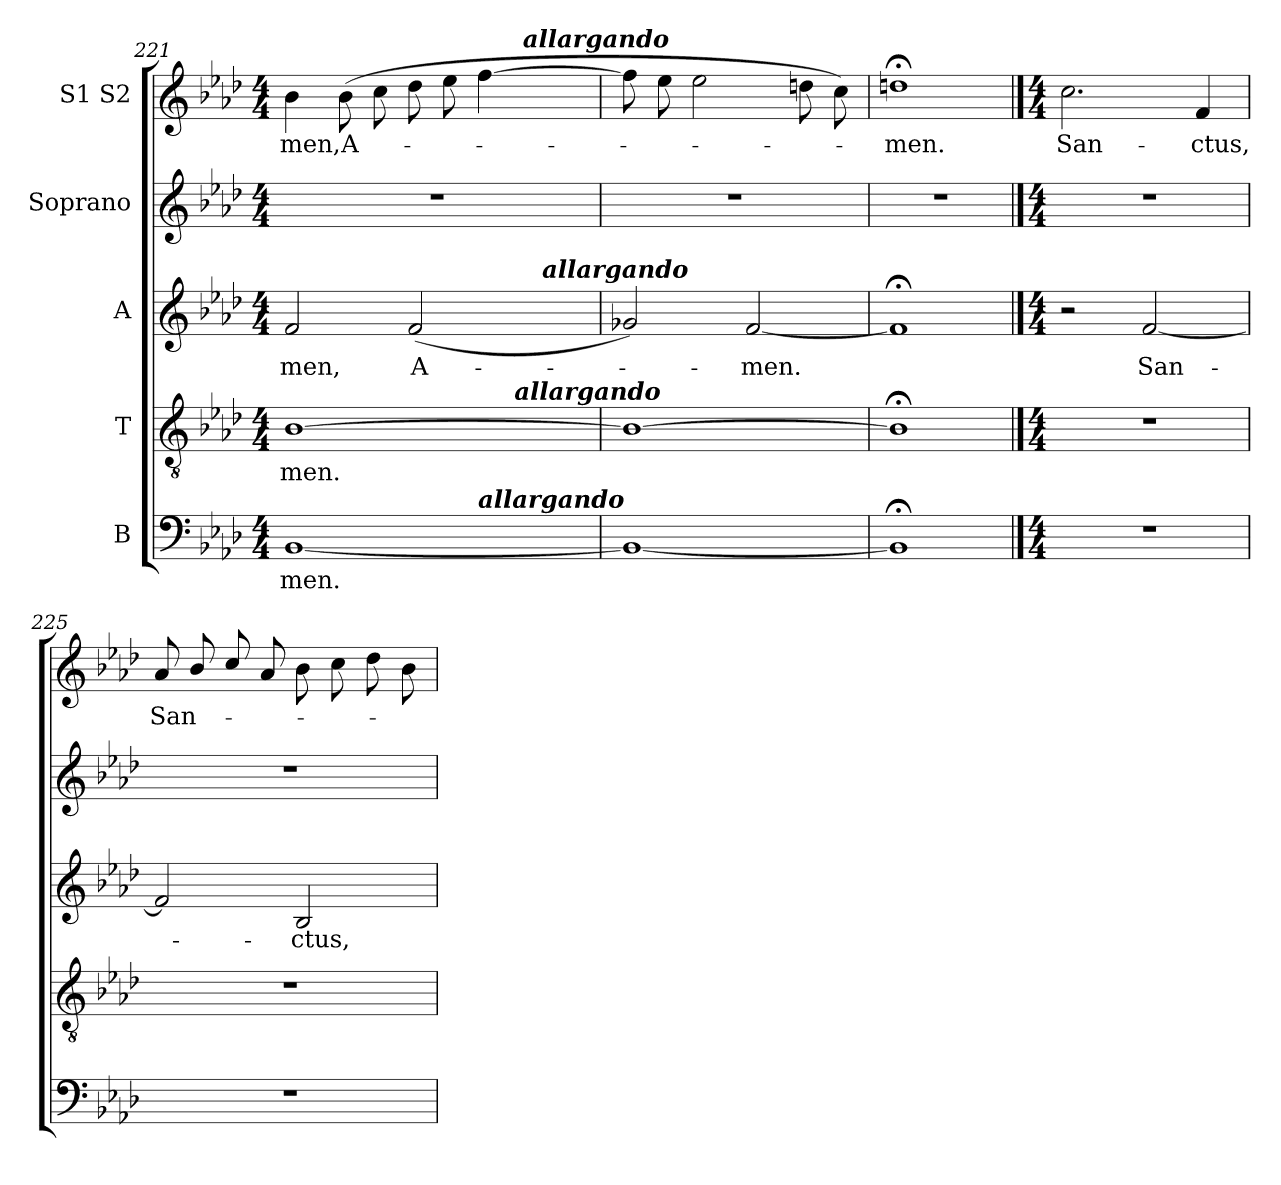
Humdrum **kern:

**kern	**text	**kern	**text	**kern	**text	**kern	**kern	**text
*part5	*part5	*part4	*part4	*part3	*part3	*part2	*part1	*part1
*staff5	*staff5	*staff4	*staff4	*staff3	*staff3	*staff2	*staff1	*staff1
*I"B	*	*I"T	*	*I"A	*	*I"Soprano	*I"S1 S2	*
*clefF4	*	*clefGv2	*	*clefG2	*	*clefG2	*clefG2	*
*	*	*ITrd7c12	*	*	*	*	*	*
*k[b-e-a-d-]	*	*k[b-e-a-d-]	*	*k[b-e-a-d-]	*	*k[b-e-a-d-]	*k[b-e-a-d-]	*
*f:	*	*f:	*	*f:	*	*f:	*f:	*
*M4/4	*	*M4/4	*	*M4/4	*	*M4/4	*M4/4	*
=221	=221	=221	=221	=221	=221	=221	=221	=221
!	!LO:LY:b:color=#000000	!	!	!	!	!	!	!
!	!	!	!LO:LY:b:color=#000000	!	!	!	!	!
!	!	!	!	!	!LO:LY:b:color=#000000	!	!	!
!	!	!	!	!	!	!	!	!LO:LY:b:color=#000000
*^	*	*^	*	*^	*	*	*^	*
[1BB-i	2.ryy	-men.	[1BB-i	2ryy	-men.	2fi/	2ryy	-men,	1r	4b-i\	2ryy	-men,
!	!	!	!	!	!	!	!	!	!	!	!	!LO:LY:b:color=#000000
.	.	.	.	.	.	.	.	.	.	(8b-i\	.	A-
.	.	.	.	.	.	.	.	.	.	8cci\	.	.
!	!	!	!	!	!	!	!	!LO:LY:b:color=#000000	!	!	!	!
.	.	.	.	4ryy	.	(2fi/	4ryy	A-	.	8dd-i\	4ryy	.
.	.	.	.	.	.	.	.	.	.	8ee-i\	.	.
!	!LO:TX:a:Bi:t=allargando	!	!	!	!	!	!	!	!	!	!	!
.	4ryy	.	.	16ryy	.	.	16ryy	.	.	[4ffi\	16.ryy	.
.	.	.	.	64ryy	.	.	32ryy	.	.	.	.	.
.	.	.	.	512.ryy	.	.	.	.	.	.	.	.
!	!	!	!	!LO:TX:a:Bi:t=allargando	!	!	!	!	!	!	!	!
.	.	.	.	8ryy	.	.	.	.	.	.	.	.
!	!	!	!	!	!	!	!	!	!	!	!LO:TX:a:Bi:t=allargando	!
.	.	.	.	.	.	.	64ryy	.	.	.	8ryy	.
.	.	.	.	.	.	.	128ryy	.	.	.	.	.
.	.	.	.	.	.	.	512.ryy	.	.	.	.	.
!	!	!	!	!	!	!	!LO:TX:a:Bi:t=allargando	!	!	!	!	!
.	.	.	.	.	.	.	8ryy	.	.	.	.	.
.	.	.	.	32ryy	.	.	.	.	.	.	.	.
.	.	.	.	.	.	.	.	.	.	.	32ryy	.
.	.	.	.	128ryy	.	.	.	.	.	.	.	.
.	.	.	.	256ryy	.	.	256ryy	.	.	.	.	.
.	.	.	.	1024ryy	.	.	1024ryy	.	.	.	.	.
*v	*v	*	*	*	*	*v	*v	*	*	*v	*v	*
*	*	*v	*v	*	*	*	*	*	*
=222	=222	=222	=222	=222	=222	=222	=222	=222
1BB-i_	.	1BB-i_	.	2g-Xi/)	.	1r	8ffi\]	.
.	.	.	.	.	.	.	8ee-i\	.
.	.	.	.	.	.	.	2ee-i\	.
!	!	!	!	!	!LO:LY:b:color=#000000	!	!	!
.	.	.	.	[2fi/	-men.	.	.	.
.	.	.	.	.	.	.	8ddni\	.
.	.	.	.	.	.	.	8cci\)	.
=223	=223	=223	=223	=223	=223	=223	=223	=223
!	!	!	!	!	!	!	!	!LO:LY:b:color=#000000
1BB-;i]	.	1BB-;i]	.	1f;i]	.	1r	1ddn;i	-men.
!!LO:LB:g=z
==224	==224	==224	==224	==224	==224	==224	==224	==224
*M4/4	*	*M4/4	*	*M4/4	*	*M4/4	*M4/4	*
*	*	*	*	*	*	*	*MM92	*
!	!	!	!	!	!	!	!	!LO:LY:b:color=#000000
1r	.	1r	.	2r	.	1r	2.cci\	San-
!	!	!	!	!	!LO:LY:b:color=#000000	!	!	!
.	.	.	.	[2fi/	San-	.	.	.
!	!	!	!	!	!	!	!	!LO:LY:b:color=#000000
.	.	.	.	.	.	.	4fi/	-ctus,
=225	=225	=225	=225	=225	=225	=225	=225	=225
!	!	!	!	!	!	!	!	!LO:LY:b:color=#000000
1r	.	1r	.	2fi/]	.	1r	8a-i/	San-
.	.	.	.	.	.	.	8b-i/	.
.	.	.	.	.	.	.	8cci/	.
.	.	.	.	.	.	.	8a-i/	.
!	!	!	!	!	!LO:LY:b:color=#000000	!	!	!
.	.	.	.	2B-i/	-ctus,	.	8b-i\	.
.	.	.	.	.	.	.	8cci\	.
.	.	.	.	.	.	.	8dd-i\	.
.	.	.	.	.	.	.	8b-i\	.
=	=	=	=	=	=	=	=	=
*-	*-	*-	*-	*-	*-	*-	*-	*-
